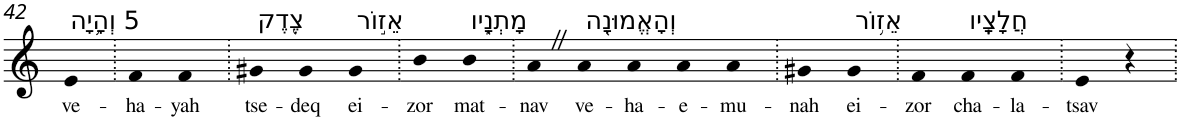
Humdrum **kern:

**kern	**text
*part1	*part1
*staff1	*staff1
*I"Piano	*
*I'Pno	*
!!LO:PB:g=z
*clefG2	*
*k[]	*
=42	=42
!LO:TX:a:t=5 וְהָ֥יָה	!
!	!LO:LY:b
4e	ve-
=43.	=43.
!	!LO:LY:b
4f	-ha-
!	!LO:LY:b
4f	-yah
=44.	=44.
!LO:TX:a:t=צֶ֖דֶק	!
!	!LO:LY:b
4g#X	tse-
!	!LO:LY:b
4g#	-deq
!LO:TX:a:t=אֵז֣וֹר	!
!	!LO:LY:b
4g#	ei-
=45.	=45.
!	!LO:LY:b
4b	-zor
!LO:TX:a:t=מָתְנָ֑יו	!
!	!LO:LY:b
4b	mat-
=46.	=46.
!	!LO:LY:b
4aZ	-nav
!LO:TX:a:t=וְהָאֱמוּנָ֖ה	!
!	!LO:LY:b
4a	ve-
!	!LO:LY:b
4a	-ha-
!	!LO:LY:b
4a	-e-
!	!LO:LY:b
4a	-mu-
=47.	=47.
!	!LO:LY:b
4g#X	-nah
!LO:TX:a:t=אֵז֥וֹר	!
!	!LO:LY:b
4g#	ei-
=48.	=48.
!	!LO:LY:b
4f	-zor
!LO:TX:a:t=חֲלָצָֽיו	!
!	!LO:LY:b
4f	cha-
!	!LO:LY:b
4f	-la-
=49.	=49.
!	!LO:LY:b
4e	-tsav
4r	.
=.	=.
*-	*-
